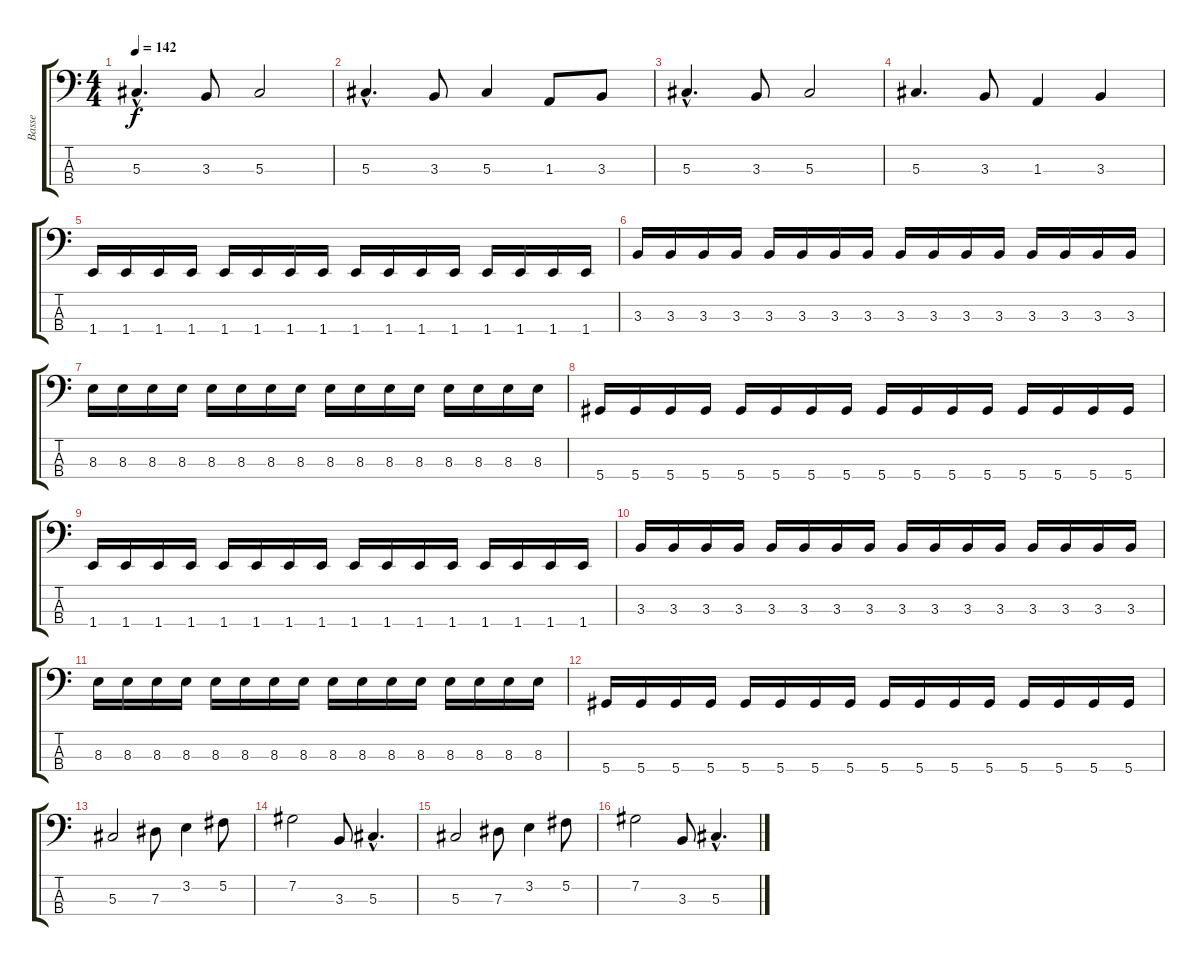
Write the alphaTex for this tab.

\track ("Basse" "Basse") {instrument electricbassfinger}
\staff {score tabs}
\tuning (Gb2 Db2 Ab1 Eb1) {hide}
\ts (4 4)
\tempo 142
\clef f4
\ks c
5.3{hac}.4{d dy f} 3.3.8 5.3.2 |
5.3{hac}.4{d} 3.3.8 5.3.4 1.3.8 3.3.8 |
5.3{hac}.4{d} 3.3.8 5.3.2 |
5.3.4{d} 3.3.8 1.3.4 3.3.4 |
1.4.16 1.4.16 1.4.16 1.4.16 1.4.16 1.4.16 1.4.16 1.4.16 1.4.16 1.4.16 1.4.16 1.4.16 1.4.16 1.4.16 1.4.16 1.4.16 |
3.3.16 3.3.16 3.3.16 3.3.16 3.3.16 3.3.16 3.3.16 3.3.16 3.3.16 3.3.16 3.3.16 3.3.16 3.3.16 3.3.16 3.3.16 3.3.16 |
8.3.16 8.3.16 8.3.16 8.3.16 8.3.16 8.3.16 8.3.16 8.3.16 8.3.16 8.3.16 8.3.16 8.3.16 8.3.16 8.3.16 8.3.16 8.3.16 |
5.4.16 5.4.16 5.4.16 5.4.16 5.4.16 5.4.16 5.4.16 5.4.16 5.4.16 5.4.16 5.4.16 5.4.16 5.4.16 5.4.16 5.4.16 5.4.16 |
1.4.16 1.4.16 1.4.16 1.4.16 1.4.16 1.4.16 1.4.16 1.4.16 1.4.16 1.4.16 1.4.16 1.4.16 1.4.16 1.4.16 1.4.16 1.4.16 |
3.3.16 3.3.16 3.3.16 3.3.16 3.3.16 3.3.16 3.3.16 3.3.16 3.3.16 3.3.16 3.3.16 3.3.16 3.3.16 3.3.16 3.3.16 3.3.16 |
8.3.16 8.3.16 8.3.16 8.3.16 8.3.16 8.3.16 8.3.16 8.3.16 8.3.16 8.3.16 8.3.16 8.3.16 8.3.16 8.3.16 8.3.16 8.3.16 |
5.4.16 5.4.16 5.4.16 5.4.16 5.4.16 5.4.16 5.4.16 5.4.16 5.4.16 5.4.16 5.4.16 5.4.16 5.4.16 5.4.16 5.4.16 5.4.16 |
5.3.2 7.3.8 3.2.4 5.2.8 |
7.2.2 3.3.8 5.3{hac}.4{d} |
5.3.2 7.3.8 3.2.4 5.2.8 |
7.2.2 3.3.8 5.3{hac}.4{d}
